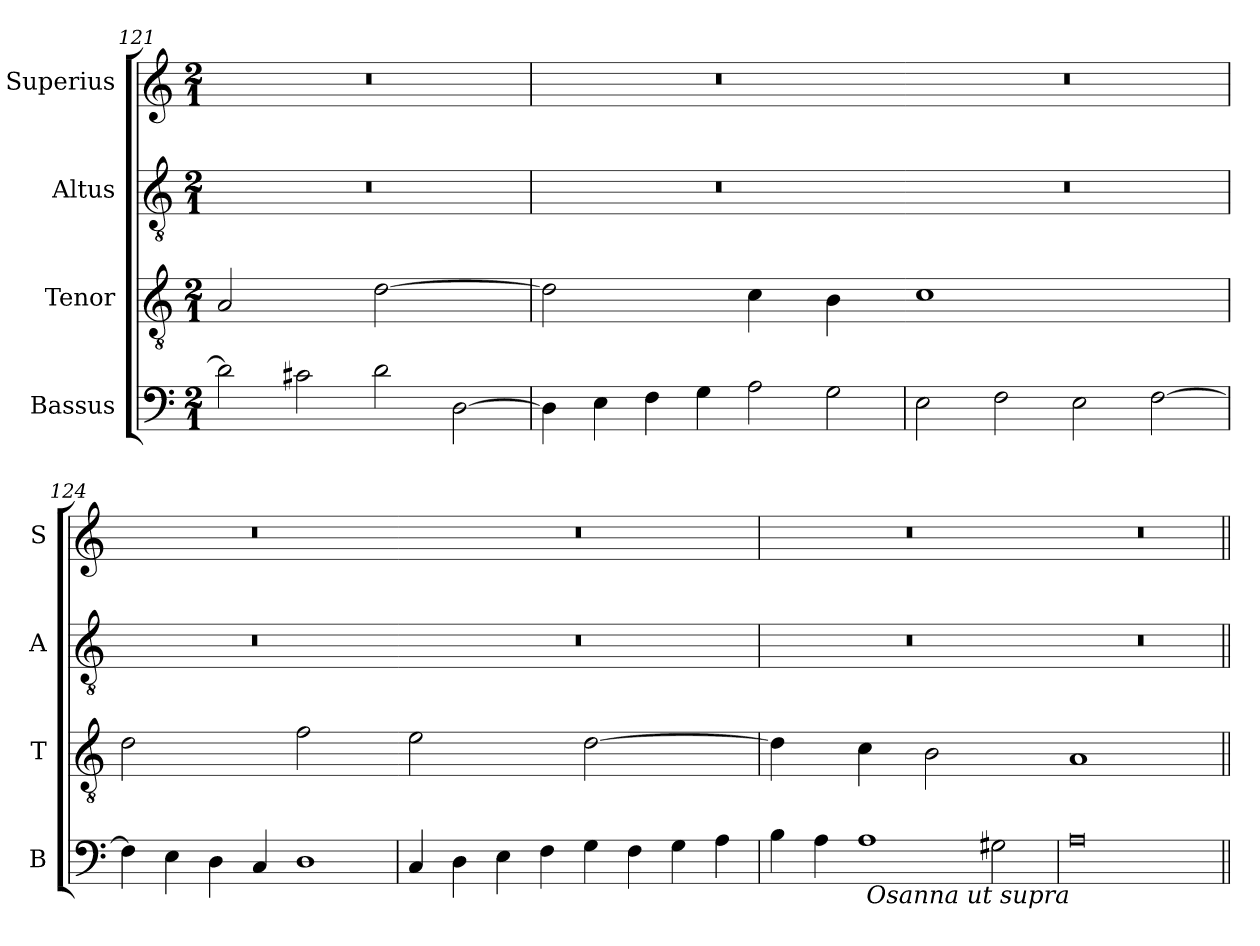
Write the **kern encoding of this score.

**kern	**kern	**kern	**kern
*part4	*part3	*part2	*part1
*staff4	*staff3	*staff2	*staff1
*I"Bassus	*I"Tenor	*I"Altus	*I"Superius
*I'B	*I'T	*I'A	*I'S
*clefF4	*clefGv2	*clefGv2	*clefG2
*k[]	*k[]	*k[]	*k[]
*M2/1	*M2/1	*M2/1	*M2/1
=121	=121	=121	=121
!	!LO:N:vis=2	!	!
2d\]	1A	0r	0r
2c#X\	.	.	.
!	!LO:N:vis=2	!	!
2d\	[1d	.	.
[2D\	.	.	.
=122	=122	=122	=122
!	!LO:N:vis=2	!	!
4D\]	1d]	0r	0r
4E\	.	.	.
4F\	.	.	.
4G\	.	.	.
!	!LO:N:vis=4	!	!
2A\	2c\	.	.
!	!LO:N:vis=4	!	!
2G\	2B\	.	.
=123	=123-	=123	=123
!	!LO:N:vis=1	!	!
2E\	0c	0r	0r
2F\	.	.	.
2E\	.	.	.
[2F\	.	.	.
=124	=124	=124	=124
!	!LO:N:vis=2	!	!
4F\]	1d	0r	0r
4E\	.	.	.
4D\	.	.	.
4C/	.	.	.
!	!LO:N:vis=2	!	!
1D	1f	.	.
=125	=125-	=125	=125
!	!LO:N:vis=2	!	!
4C/	1e	0r	0r
4D\	.	.	.
4E\	.	.	.
4F\	.	.	.
!	!LO:N:vis=2	!	!
4G\	[1d	.	.
4F\	.	.	.
4G\	.	.	.
4A\	.	.	.
=126	=126	=126	=126
!	!LO:N:vis=4	!	!
4B\	2d\]	0r	0r
4A\	.	.	.
!	!LO:N:vis=4	!	!
1A	2c\	.	.
!	!LO:N:vis=2	!	!
.	1B	.	.
2G#X\	.	.	.
=127	=127-	=127	=127
!	!LO:N:vis=1	!	!
0A	0A	0r	0r
!LO:TX:b:i:rj:t=Osanna ut supra	!	!	!
=||	=||	=||	=||
*-	*-	*-	*-
